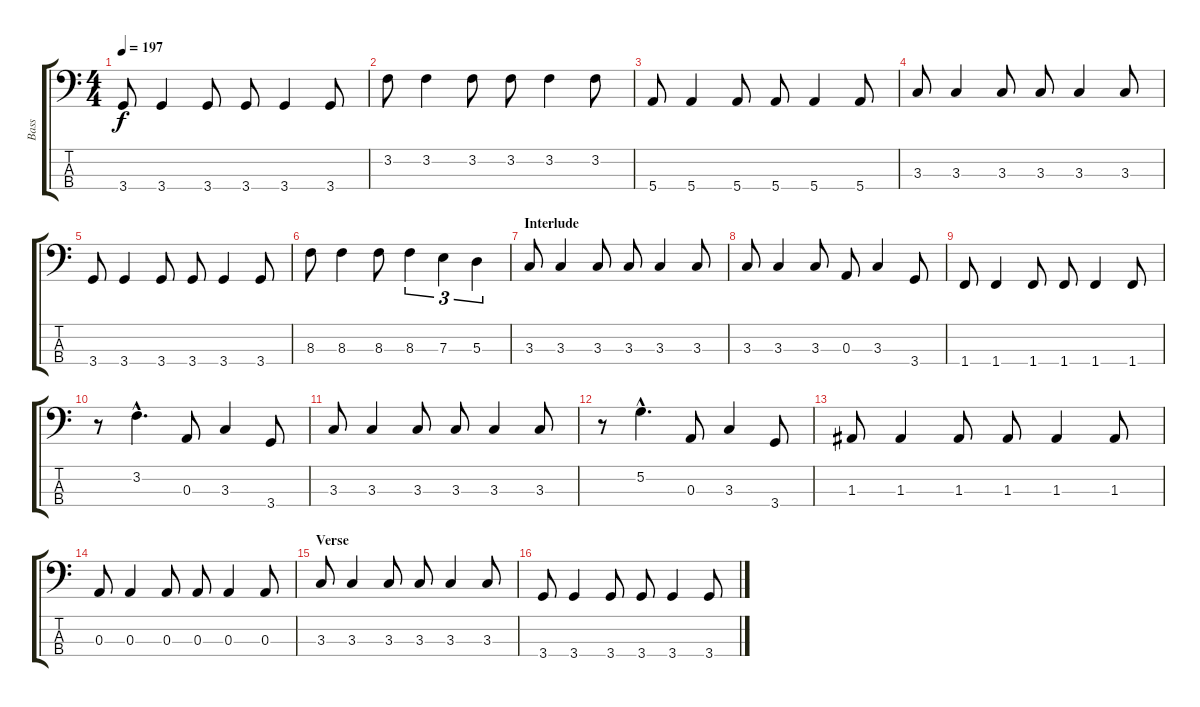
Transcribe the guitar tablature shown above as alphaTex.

\track ("Bass" "Bass") {instrument electricbasspick}
\staff {score tabs}
\tuning (G2 D2 A1 E1) {hide}
\ts (4 4)
\tempo 197
\clef f4
\ks c
3.4.8{dy f} 3.4.4 3.4.8 3.4.8 3.4.4 3.4.8 |
3.2.8 3.2.4 3.2.8 3.2.8 3.2.4 3.2.8 |
5.4.8 5.4.4 5.4.8 5.4.8 5.4.4 5.4.8 |
3.3.8 3.3.4 3.3.8 3.3.8 3.3.4 3.3.8 |
3.4.8 3.4.4 3.4.8 3.4.8 3.4.4 3.4.8 |
8.3.8 8.3.4 8.3.8 8.3.4{tu (3 2)} 7.3.4{tu (3 2)} 5.3.4{tu (3 2)} |
\section ("" "Interlude")
3.3.8 3.3.4 3.3.8 3.3.8 3.3.4 3.3.8 |
3.3.8 3.3.4 3.3.8 0.3.8 3.3.4 3.4.8 |
1.4.8 1.4.4 1.4.8 1.4.8 1.4.4 1.4.8 |
r.8 3.2{hac}.4{d} 0.3.8 3.3.4 3.4.8 |
3.3.8 3.3.4 3.3.8 3.3.8 3.3.4 3.3.8 |
r.8 5.2{hac}.4{d} 0.3.8 3.3.4 3.4.8 |
1.3.8 1.3.4 1.3.8 1.3.8 1.3.4 1.3.8 |
0.3.8 0.3.4 0.3.8 0.3.8 0.3.4 0.3.8 |
\section ("" "Verse")
3.3.8 3.3.4 3.3.8 3.3.8 3.3.4 3.3.8 |
3.4.8 3.4.4 3.4.8 3.4.8 3.4.4 3.4.8
